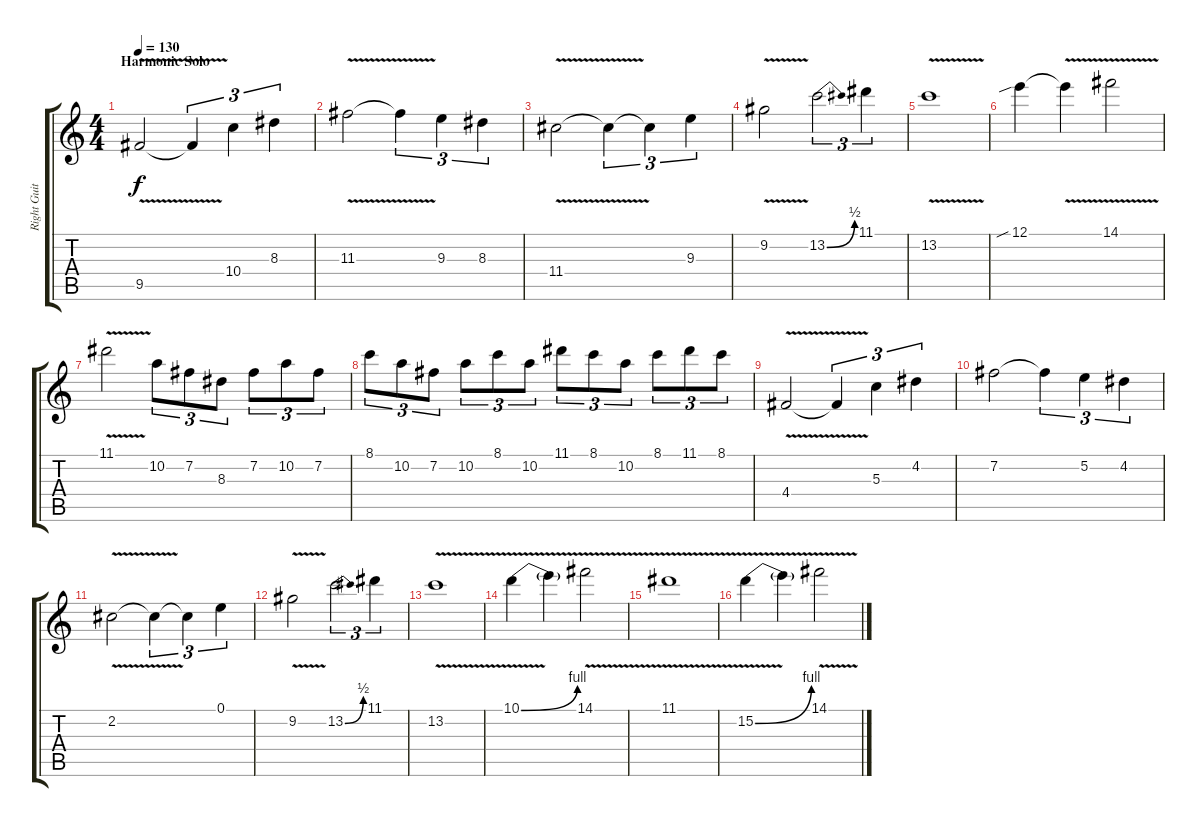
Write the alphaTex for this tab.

\track ("Right Guitar" "Right Guit") {instrument distortionguitar}
\staff {score tabs}
\tuning (E4 B3 G3 D3 A2 E2) {hide}
\ts (4 4)
\section ("" "Harmonic Solo")
\tempo 130
\clef g2
\ks c
9.5{v}.2{dy f} 9.5{t}.4{tu (3 2)} 10.4.4{tu (3 2)} 8.3.4{tu (3 2)} |
11.3{v}.2 11.3{t}.4{tu (3 2)} 9.3.4{tu (3 2)} 8.3.4{tu (3 2)} |
11.4{v}.2 11.4{t}.4{tu (3 2)} 11.4{t}.4{tu (3 2)} 9.3.4{tu (3 2)} |
9.2{v}.2 13.2{be (bend 0 0 60 2)}.2{tu (3 2)} 11.1.4{tu (3 2)} |
13.2{v}.1 |
12.1{sib}.4 12.1{v t}.4 14.1{v}.2 |
11.1{v}.2 10.2.8{tu (3 2)} 7.2.8{tu (3 2)} 8.3.8{tu (3 2)} 7.2.8{tu (3 2)} 10.2.8{tu (3 2)} 7.2.8{tu (3 2)} |
8.1.8{tu (3 2)} 10.2.8{tu (3 2)} 7.2.8{tu (3 2)} 10.2.8{tu (3 2)} 8.1.8{tu (3 2)} 10.2.8{tu (3 2)} 11.1.8{tu (3 2)} 8.1.8{tu (3 2)} 10.2.8{tu (3 2)} 8.1.8{tu (3 2)} 11.1.8{tu (3 2)} 8.1.8{tu (3 2)} |
4.4{v}.2 4.4{t}.4{tu (3 2)} 5.3.4{tu (3 2)} 4.2.4{tu (3 2)} |
7.2.2 7.2{t}.4{tu (3 2)} 5.2.4{tu (3 2)} 4.2.4{tu (3 2)} |
2.2{v}.2 2.2{t}.4{tu (3 2)} 2.2{t}.4{tu (3 2)} 0.1.4{tu (3 2)} |
9.2{v}.2 13.2{be (bend 0 0 60 2)}.2{tu (3 2)} 11.1.4{tu (3 2)} |
13.2{v}.1 |
10.1{be (bend 0 0 60 4) v}.4 10.1{t}.4 14.1{v}.2 |
11.1{v}.1 |
15.2{be (bend 0 0 60 4) v}.4 15.2{t}.4 14.1{v}.2
